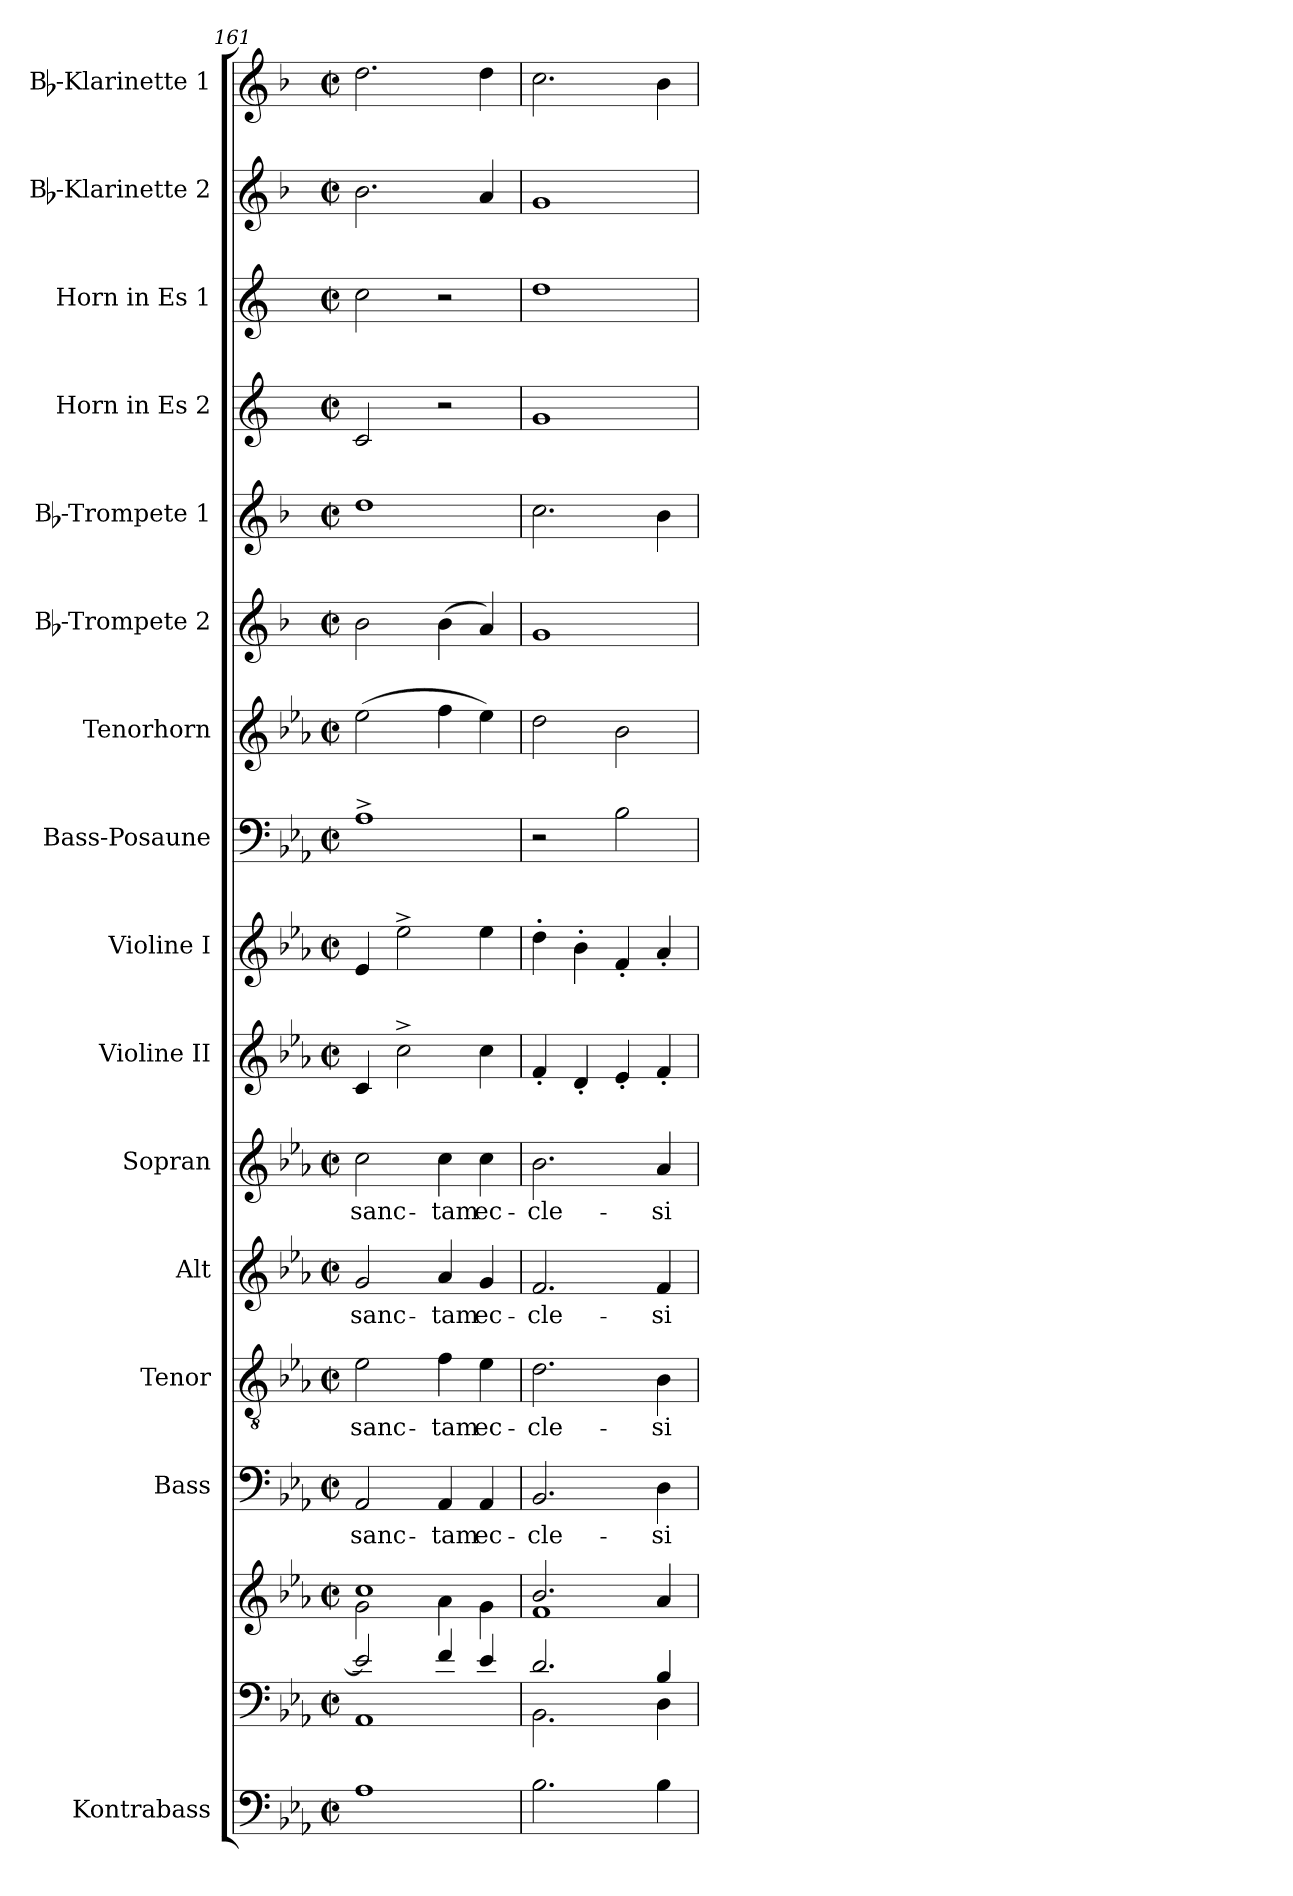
**kern	**kern	**kern	**kern	**text	**kern	**text	**kern	**text	**kern	**text	**kern	**kern	**kern	**kern	**kern	**kern	**kern	**kern	**kern	**kern
*part16	*part15	*part15	*part14	*part14	*part13	*part13	*part12	*part12	*part11	*part11	*part10	*part9	*part8	*part7	*part6	*part5	*part4	*part3	*part2	*part1
*staff17	*staff16	*staff15	*staff14	*staff14	*staff13	*staff13	*staff12	*staff12	*staff11	*staff11	*staff10	*staff9	*staff8	*staff7	*staff6	*staff5	*staff4	*staff3	*staff2	*staff1
*I"Kontrabass	*	*	*I"Bass	*	*I"Tenor	*	*I"Alt	*	*I"Sopran	*	*I"Violine II	*I"Violine I	*I"Bass-Posaune	*I"Tenorhorn	*I"Bb-Trompete 2	*I"Bb-Trompete 1	*I"Horn in Es 2	*I"Horn in Es 1	*I"Bb-Klarinette 2	*I"Bb-Klarinette 1
*I'Kb.	*	*	*I'B.	*	*I'T.	*	*I'A.	*	*I'S.	*	*I'Vl. II	*I'Vl. I	*I'B. Pos.	*I'T. Hrn.	*I'Bb Trp. 2	*I'Bb Trp. 1	*	*	*I'Bb Kl. 2	*I'Bb Kl. 1
*clefF4	*clefF4	*clefG2	*clefF4	*	*clefGv2	*	*clefG2	*	*clefG2	*	*clefG2	*clefG2	*clefF4	*clefG2	*clefG2	*clefG2	*clefG2	*clefG2	*clefG2	*clefG2
*ITrd7c12	*	*	*	*	*	*	*	*	*	*	*	*	*	*ITrd8c14	*ITrd1c2	*ITrd1c2	*ITrd5c9	*ITrd5c9	*ITrd1c2	*ITrd1c2
*k[b-e-a-]	*k[b-e-a-]	*k[b-e-a-]	*k[b-e-a-]	*	*k[b-e-a-]	*	*k[b-e-a-]	*	*k[b-e-a-]	*	*k[b-e-a-]	*k[b-e-a-]	*k[b-e-a-]	*k[b-e-a-]	*k[b-e-a-]	*k[b-e-a-]	*k[b-e-a-]	*k[b-e-a-]	*k[b-e-a-]	*k[b-e-a-]
*E-:	*E-:	*E-:	*E-:	*	*E-:	*	*E-:	*	*E-:	*	*E-:	*E-:	*E-:	*E-:	*E-:	*E-:	*E-:	*E-:	*E-:	*E-:
*M2/2	*M2/2	*M2/2	*M2/2	*	*M2/2	*	*M2/2	*	*M2/2	*	*M2/2	*M2/2	*M2/2	*M2/2	*M2/2	*M2/2	*M2/2	*M2/2	*M2/2	*M2/2
*met(c|)	*met(c|)	*met(c|)	*met(c|)	*	*met(c|)	*	*met(c|)	*	*met(c|)	*	*met(c|)	*met(c|)	*met(c|)	*met(c|)	*met(c|)	*met(c|)	*met(c|)	*met(c|)	*met(c|)	*met(c|)
=161	=161	=161	=161	=161	=161	=161	=161	=161	=161	=161	=161	=161	=161	=161	=161	=161	=161	=161	=161	=161
*	*^	*^	*	*	*	*	*	*	*	*	*	*	*	*	*	*	*	*	*	*
!	!	!	!	!	!	!LO:LY:b	!	!LO:LY:b	!	!LO:LY:b	!	!LO:LY:b	!	!	!	!	!	!	!	!	!	!
1AA-	2e-/]	1AA-	1cc	2g\	2AA-/	sanc-	2e-\	sanc-	2g/	sanc-	2cc\	sanc-	4c/	4e-/	1A-^>	(>2e-\	2a-\	1cc	2E-/	2e-\	2.a-\	2.cc\
.	.	.	.	.	.	.	.	.	.	.	.	.	2cc^>\	2ee-^>\	.	.	.	.	.	.	.	.
!	!	!	!	!	!	!LO:LY:b	!	!LO:LY:b	!	!LO:LY:b	!	!LO:LY:b	!	!	!	!	!	!	!	!	!	!
.	4f/	.	.	4a-\	4AA-/	-tam	4f\	-tam	4a-/	-tam	4cc\	-tam	.	.	.	4f\	(>4a-\	.	2r	2r	.	.
!	!	!	!	!	!	!LO:LY:b	!	!LO:LY:b	!	!LO:LY:b	!	!LO:LY:b	!	!	!	!	!	!	!	!	!	!
.	4e-/	.	.	4g\	4AA-/	ec-	4e-\	ec-	4g/	ec-	4cc\	ec-	4cc\	4ee-\	.	4e-\)	4g/)	.	.	.	4g/	4cc\
=162	=162	=162	=162	=162	=162	=162	=162	=162	=162	=162	=162	=162	=162	=162	=162	=162	=162	=162	=162	=162	=162	=162
!	!	!	!	!	!	!LO:LY:b	!	!LO:LY:b	!	!LO:LY:b	!	!LO:LY:b	!	!	!	!	!	!	!	!	!	!
2.BB-\	2.d/	2.BB-\	2.b-/	1f	2.BB-/	-cle-	2.d\	-cle-	2.f/	-cle-	2.b-\	-cle-	4f'</	4dd'>\	2r	2d\	1f	2.b-\	1B-	1f	1f	2.b-\
.	.	.	.	.	.	.	.	.	.	.	.	.	4d'</	4b-'>\	.	.	.	.	.	.	.	.
.	.	.	.	.	.	.	.	.	.	.	.	.	4e-'</	4f'</	2B-\	2B-\	.	.	.	.	.	.
!	!	!	!	!	!	!LO:LY:b	!	!LO:LY:b	!	!LO:LY:b	!	!LO:LY:b	!	!	!	!	!	!	!	!	!	!
4BB-\	4B-/	4D\	4a-/	.	4D\	-si-	4B-\	-si-	4f/	-si-	4a-/	-si-	4f'</	4a-'</	.	.	.	4a-\	.	.	.	4a-\
*	*v	*v	*	*	*	*	*	*	*	*	*	*	*	*	*	*	*	*	*	*	*	*
*	*	*v	*v	*	*	*	*	*	*	*	*	*	*	*	*	*	*	*	*	*	*
=	=	=	=	=	=	=	=	=	=	=	=	=	=	=	=	=	=	=	=	=
*-	*-	*-	*-	*-	*-	*-	*-	*-	*-	*-	*-	*-	*-	*-	*-	*-	*-	*-	*-	*-
